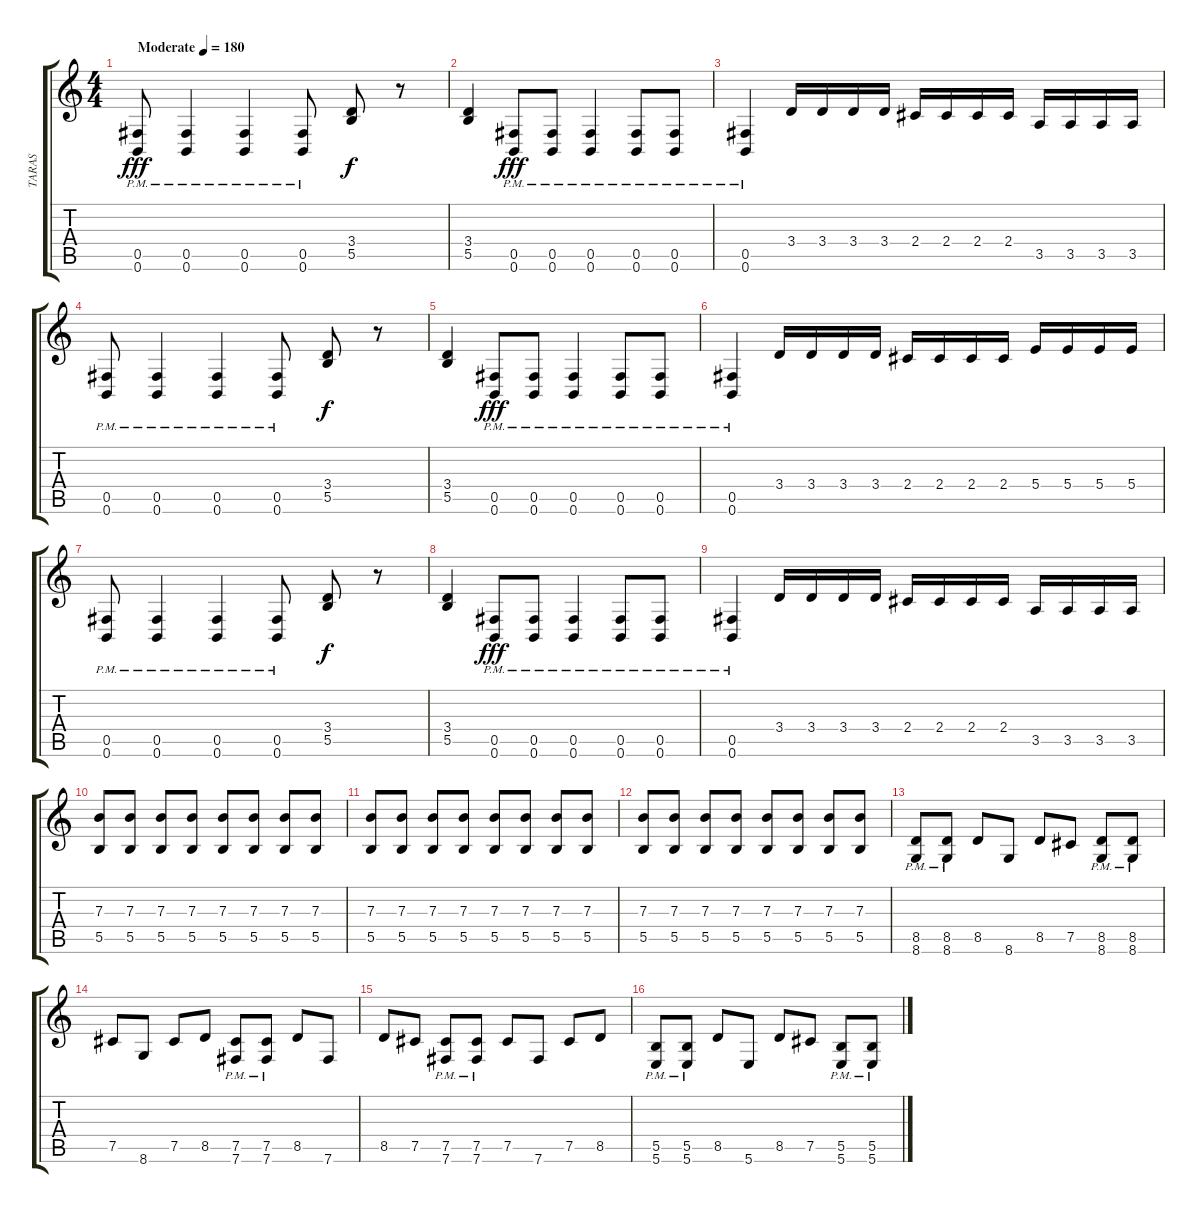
\track ("TARAS" "TARAS") {instrument distortionguitar}
\staff {score tabs}
\tuning (Db4 Ab3 E3 B2 Gb2 B1) {hide}
\ts (4 4)
\tempo (180 "Moderate")
\clef g2
\ks c
(0.5{pm} 0.6{pm}).8{dy fff instrument distortionguitar} (0.5{pm} 0.6{pm}).4 (0.5{pm} 0.6{pm}).4 (0.5{pm} 0.6{pm}).8 (3.4 5.5).8{dy f} r.8 |
(3.4 5.5).4 (0.5{pm} 0.6{pm}).8{dy fff} (0.5{pm} 0.6{pm}).8 (0.5{pm} 0.6{pm}).4 (0.5{pm} 0.6{pm}).8 (0.5{pm} 0.6{pm}).8 |
(0.5{pm} 0.6{pm}).4 3.4.16 3.4.16 3.4.16 3.4.16 2.4.16 2.4.16 2.4.16 2.4.16 3.5.16 3.5.16 3.5.16 3.5.16 |
(0.5{pm} 0.6{pm}).8 (0.5{pm} 0.6{pm}).4 (0.5{pm} 0.6{pm}).4 (0.5{pm} 0.6{pm}).8 (3.4 5.5).8{dy f} r.8 |
(3.4 5.5).4 (0.5{pm} 0.6{pm}).8{dy fff} (0.5{pm} 0.6{pm}).8 (0.5{pm} 0.6{pm}).4 (0.5{pm} 0.6{pm}).8 (0.5{pm} 0.6{pm}).8 |
(0.5{pm} 0.6{pm}).4 3.4.16 3.4.16 3.4.16 3.4.16 2.4.16 2.4.16 2.4.16 2.4.16 5.4.16 5.4.16 5.4.16 5.4.16 |
(0.5{pm} 0.6{pm}).8 (0.5{pm} 0.6{pm}).4 (0.5{pm} 0.6{pm}).4 (0.5{pm} 0.6{pm}).8 (3.4 5.5).8{dy f} r.8 |
(3.4 5.5).4 (0.5{pm} 0.6{pm}).8{dy fff} (0.5{pm} 0.6{pm}).8 (0.5{pm} 0.6{pm}).4 (0.5{pm} 0.6{pm}).8 (0.5{pm} 0.6{pm}).8 |
(0.5{pm} 0.6{pm}).4 3.4.16 3.4.16 3.4.16 3.4.16 2.4.16 2.4.16 2.4.16 2.4.16 3.5.16 3.5.16 3.5.16 3.5.16 |
(7.3 5.5).8 (7.3 5.5).8 (7.3 5.5).8 (7.3 5.5).8 (7.3 5.5).8 (7.3 5.5).8 (7.3 5.5).8 (7.3 5.5).8 |
(7.3 5.5).8 (7.3 5.5).8 (7.3 5.5).8 (7.3 5.5).8 (7.3 5.5).8 (7.3 5.5).8 (7.3 5.5).8 (7.3 5.5).8 |
(7.3 5.5).8 (7.3 5.5).8 (7.3 5.5).8 (7.3 5.5).8 (7.3 5.5).8 (7.3 5.5).8 (7.3 5.5).8 (7.3 5.5).8 |
(8.5{pm} 8.6{pm}).8 (8.5{pm} 8.6{pm}).8 8.5.8 8.6.8 8.5.8 7.5.8 (8.5{pm} 8.6{pm}).8 (8.5{pm} 8.6{pm}).8 |
7.5.8 8.6.8 7.5.8 8.5.8 (7.5{pm} 7.6{pm}).8 (7.5{pm} 7.6{pm}).8 8.5.8 7.6.8 |
8.5.8 7.5.8 (7.5{pm} 7.6{pm}).8 (7.5{pm} 7.6{pm}).8 7.5.8 7.6.8 7.5.8 8.5.8 |
(5.5{pm} 5.6{pm}).8 (5.5{pm} 5.6{pm}).8 8.5.8 5.6.8 8.5.8 7.5.8 (5.5{pm} 5.6{pm}).8 (5.5{pm} 5.6{pm}).8
